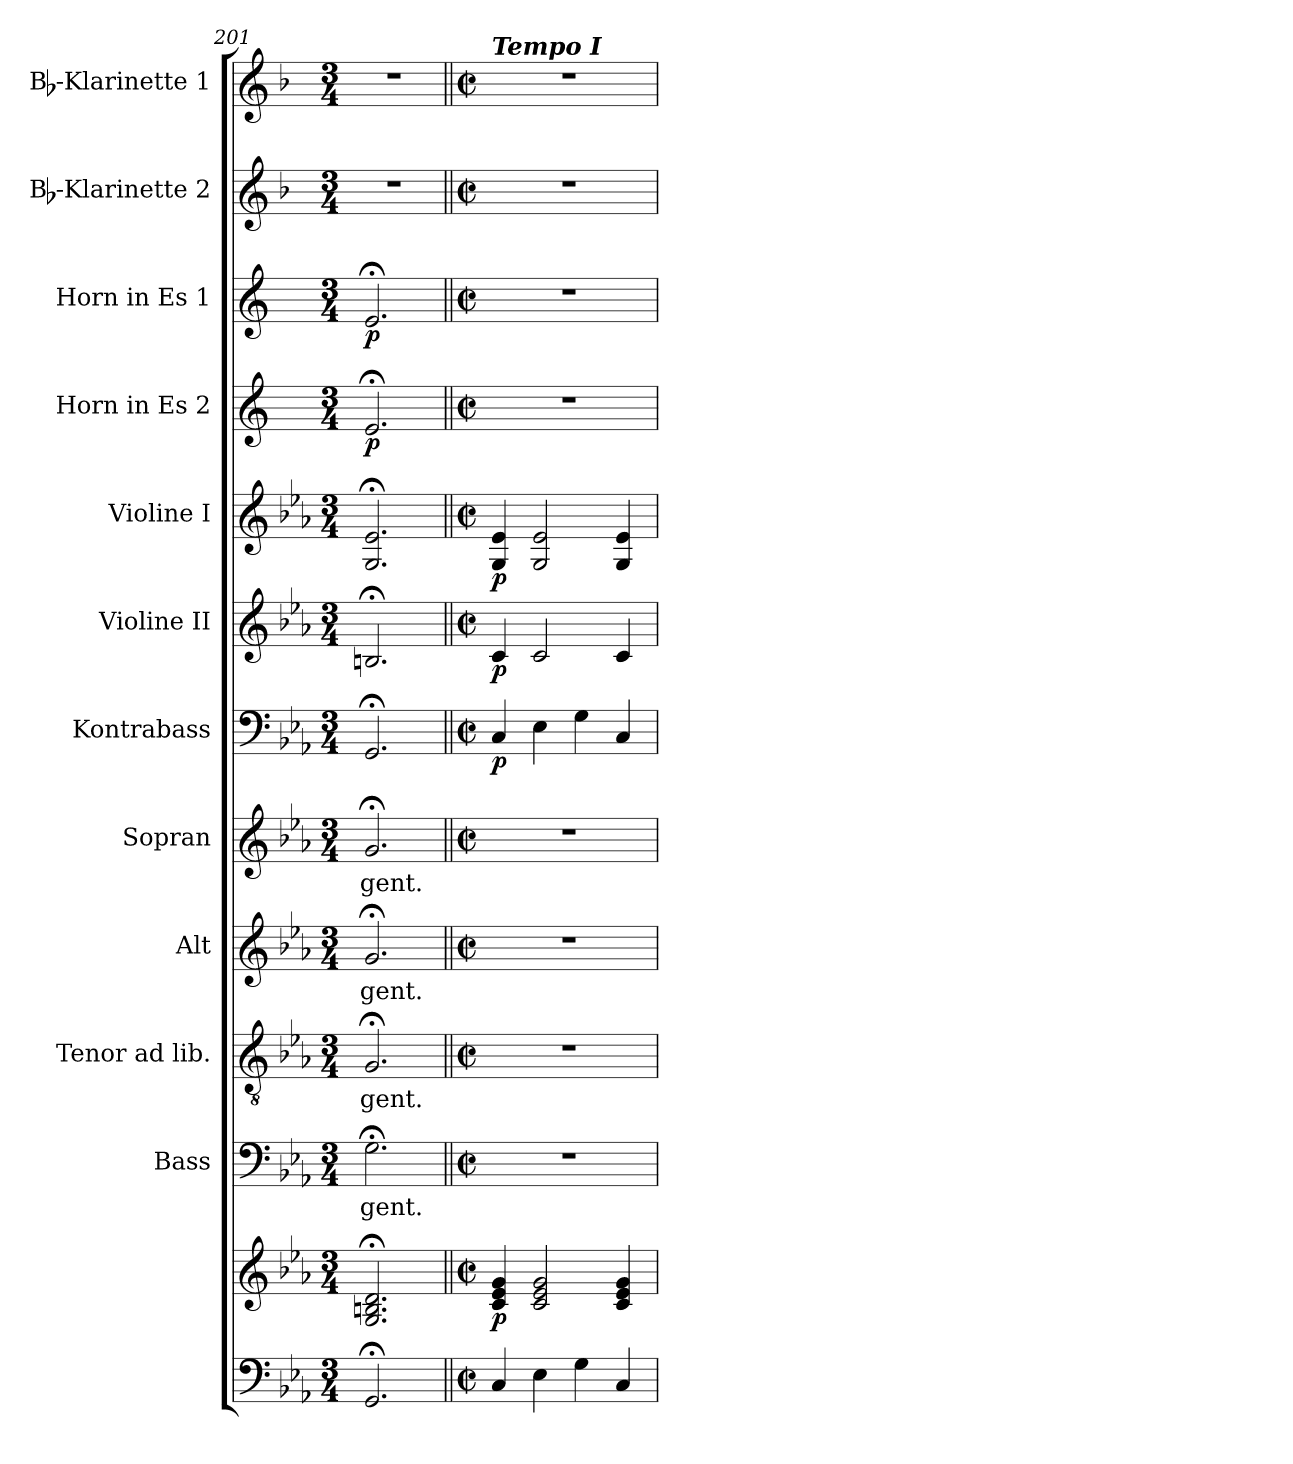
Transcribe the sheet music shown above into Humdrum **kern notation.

**kern	**kern	**dynam	**kern	**text	**kern	**text	**kern	**text	**kern	**text	**kern	**dynam	**kern	**dynam	**kern	**dynam	**kern	**dynam	**kern	**dynam	**kern	**kern
*part12	*part12	*part12	*part11	*part11	*part10	*part10	*part9	*part9	*part8	*part8	*part7	*part7	*part6	*part6	*part5	*part5	*part4	*part4	*part3	*part3	*part2	*part1
*staff13	*staff12	*staff12/13	*staff11	*staff11	*staff10	*staff10	*staff9	*staff9	*staff8	*staff8	*staff7	*staff7	*staff6	*staff6	*staff5	*staff5	*staff4	*staff4	*staff3	*staff3	*staff2	*staff1
*	*	*	*I"Bass	*	*I"Tenor ad lib.	*	*I"Alt	*	*I"Sopran	*	*I"Kontrabass	*	*I"Violine II	*	*I"Violine I	*	*I"Horn in Es 2	*	*I"Horn in Es 1	*	*I"Bb-Klarinette 2	*I"Bb-Klarinette 1
*	*	*	*I'B.	*	*I'T.	*	*I'A.	*	*I'S.	*	*I'Kb.	*	*I'Vl. II	*	*I'Vl. I	*	*	*	*	*	*I'Bb Kl. 2	*I'Bb Kl. 1
*clefF4	*clefG2	*	*clefF4	*	*clefGv2	*	*clefG2	*	*clefG2	*	*clefF4	*	*clefG2	*	*clefG2	*	*clefG2	*	*clefG2	*	*clefG2	*clefG2
*	*	*	*	*	*	*	*	*	*	*	*ITrd7c12	*	*	*	*	*	*ITrd5c9	*	*ITrd5c9	*	*ITrd1c2	*ITrd1c2
*k[b-e-a-]	*k[b-e-a-]	*	*k[b-e-a-]	*	*k[b-e-a-]	*	*k[b-e-a-]	*	*k[b-e-a-]	*	*k[b-e-a-]	*	*k[b-e-a-]	*	*k[b-e-a-]	*	*k[b-e-a-]	*	*k[b-e-a-]	*	*k[b-e-a-]	*k[b-e-a-]
*E-:	*E-:	*	*E-:	*	*E-:	*	*E-:	*	*E-:	*	*E-:	*	*E-:	*	*E-:	*	*E-:	*	*E-:	*	*E-:	*E-:
*M3/4	*M3/4	*	*M3/4	*	*M3/4	*	*M3/4	*	*M3/4	*	*M3/4	*	*M3/4	*	*M3/4	*	*M3/4	*	*M3/4	*	*M3/4	*M3/4
=201	=201	=201	=201	=201	=201	=201	=201	=201	=201	=201	=201	=201	=201	=201	=201	=201	=201	=201	=201	=201	=201	=201
!	!	!	!	!LO:LY:b	!	!LO:LY:b	!	!LO:LY:b	!	!LO:LY:b	!	!	!	!	!	!	!	!LO:DY:b	!	!LO:DY:b	!	!
2.GG;</	2.G/;< 2.Bn/;< 2.d/;<	.	2.G;<\	-gent.	2.G;</	-gent.	2.g;</	-gent.	2.g;</	-gent.	2.GGG;</	.	2.Bn;</	.	2.G/;< 2.e-/;<	.	2.G;</	p	2.G;</	p	2.r	2.r
=202||	=202||	=202||	=202||	=202||	=202||	=202||	=202||	=202||	=202||	=202||	=202||	=202||	=202||	=202||	=202||	=202||	=202||	=202||	=202||	=202||	=202||	=202||
*M2/2	*M2/2	*	*M2/2	*	*M2/2	*	*M2/2	*	*M2/2	*	*M2/2	*	*M2/2	*	*M2/2	*	*M2/2	*	*M2/2	*	*M2/2	*M2/2
*met(c|)	*met(c|)	*	*met(c|)	*	*met(c|)	*	*met(c|)	*	*met(c|)	*	*met(c|)	*	*met(c|)	*	*met(c|)	*	*met(c|)	*	*met(c|)	*	*met(c|)	*met(c|)
!	!	!	!	!	!	!	!	!	!	!	!	!	!	!	!	!	!	!	!	!	!	!LO:TX:a:Bi:t=Tempo I
!	!	!LO:DY:b	!	!	!	!	!	!	!	!	!	!LO:DY:b	!	!LO:DY:b	!	!LO:DY:b	!	!	!	!	!	!
4C/	4c/ 4e-/ 4g/	p	1r	.	1r	.	1r	.	1r	.	4CC/	p	4c/	p	4G/ 4e-/	p	1r	.	1r	.	1r	1r
4E-\	2c/ 2e-/ 2g/	.	.	.	.	.	.	.	.	.	4EE-\	.	2c/	.	2G/ 2e-/	.	.	.	.	.	.	.
4G\	.	.	.	.	.	.	.	.	.	.	4GG\	.	.	.	.	.	.	.	.	.	.	.
4C/	4c/ 4e-/ 4g/	.	.	.	.	.	.	.	.	.	4CC/	.	4c/	.	4G/ 4e-/	.	.	.	.	.	.	.
=	=	=	=	=	=	=	=	=	=	=	=	=	=	=	=	=	=	=	=	=	=	=
*-	*-	*-	*-	*-	*-	*-	*-	*-	*-	*-	*-	*-	*-	*-	*-	*-	*-	*-	*-	*-	*-	*-
